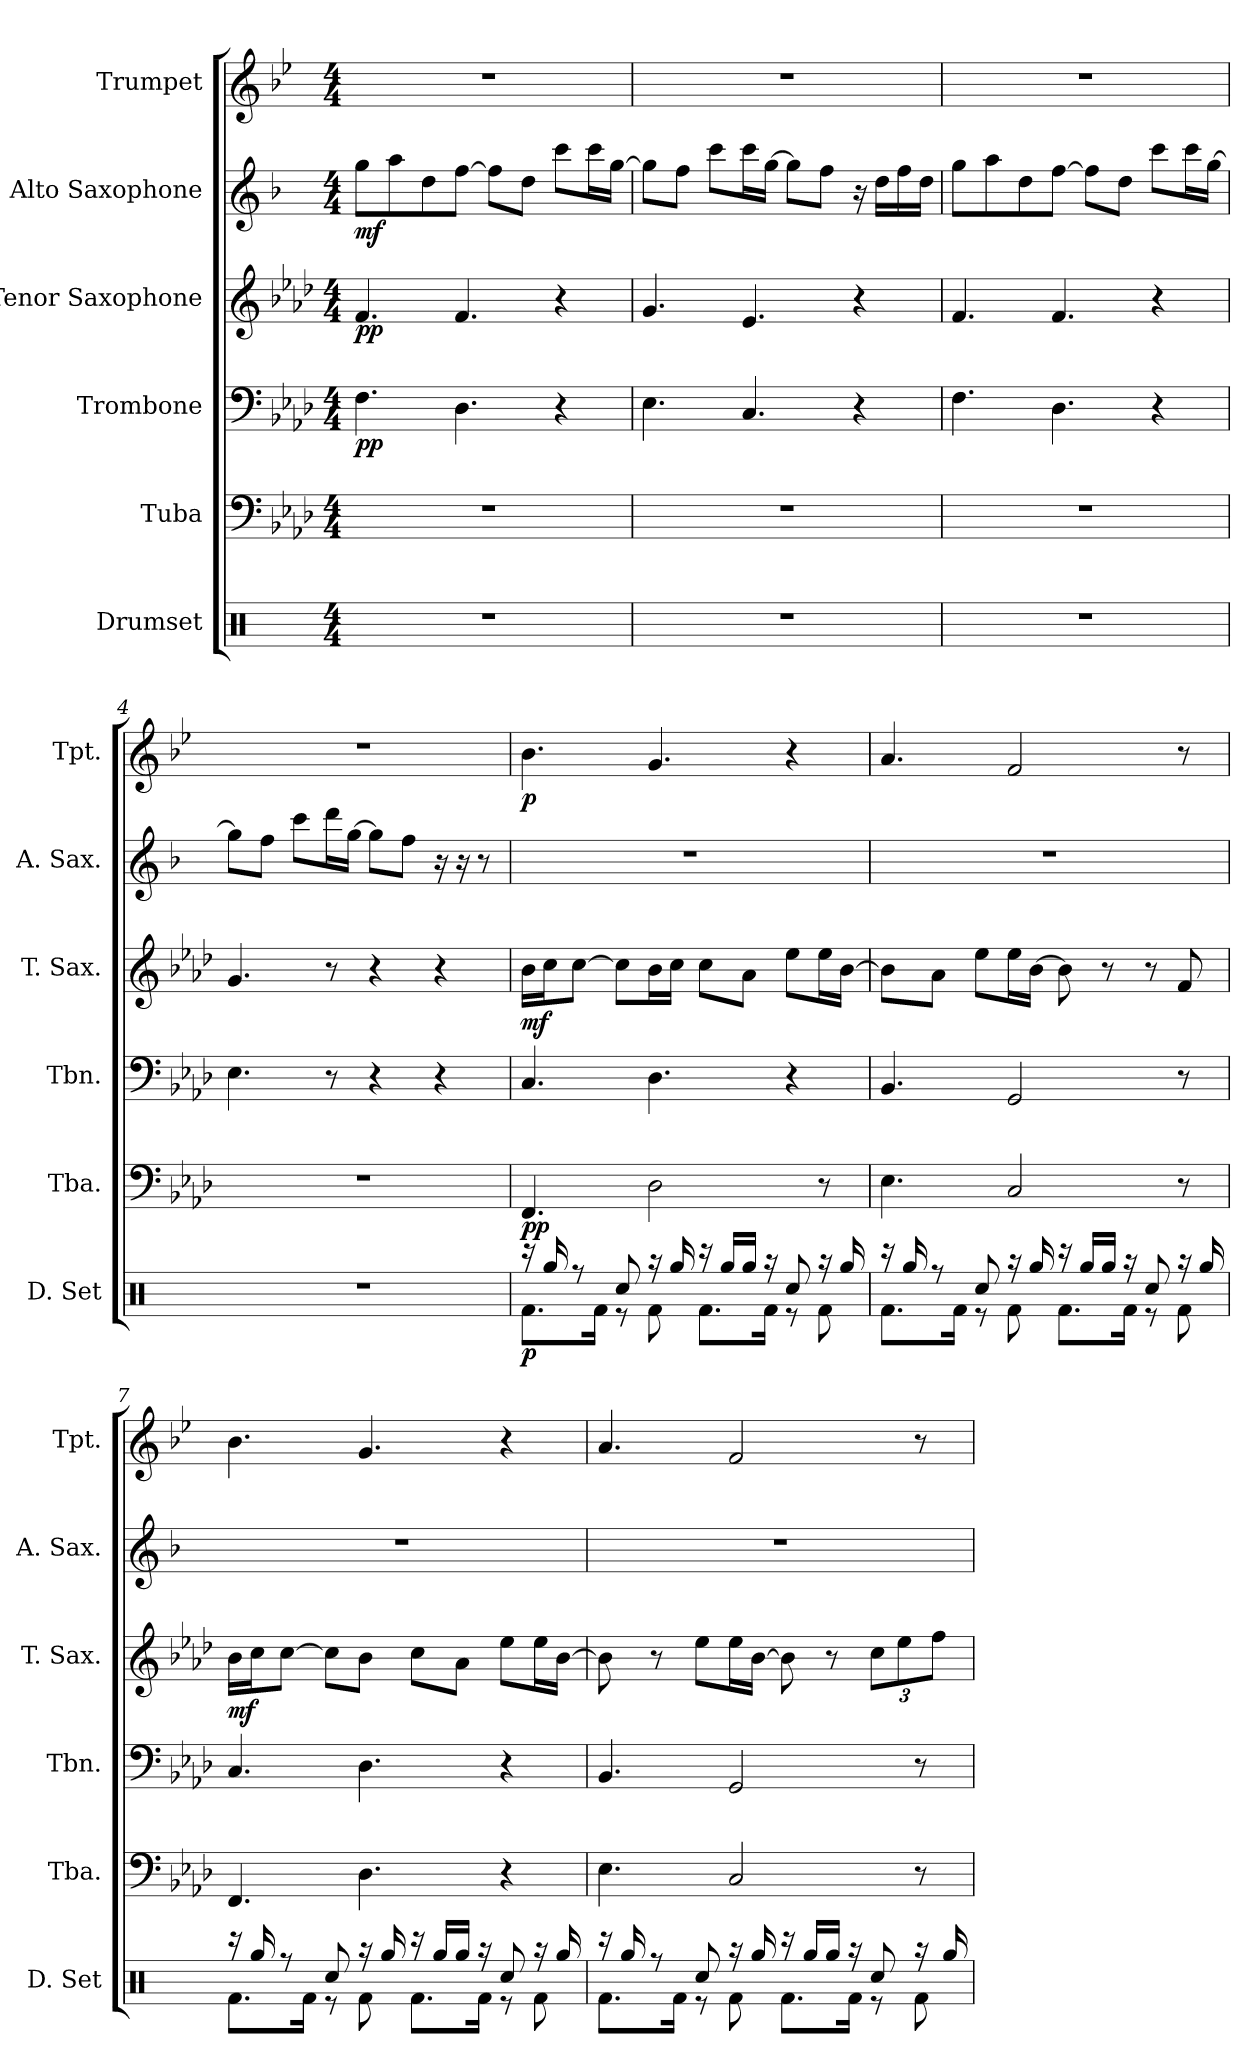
**kern	**dynam	**kern	**dynam	**kern	**dynam	**kern	**dynam	**kern	**dynam	**kern	**dynam
*part6	*part6	*part5	*part5	*part4	*part4	*part3	*part3	*part2	*part2	*part1	*part1
*staff6	*staff6	*staff5	*staff5	*staff4	*staff4	*staff3	*staff3	*staff2	*staff2	*staff1	*staff1
*I"Drumset	*	*I"Tuba	*	*I"Trombone	*	*I"Tenor Saxophone	*	*I"Alto Saxophone	*	*I"Trumpet	*
*I'D. Set	*	*I'Tba.	*	*I'Tbn.	*	*I'T. Sax.	*	*I'A. Sax.	*	*I'Tpt.	*
*clefX	*	*clefF4	*	*clefF4	*	*clefG2	*	*clefG2	*	*clefG2	*
*	*	*	*	*	*	*ITrd8c14	*	*ITrd5c9	*	*ITrd1c2	*
*k[]	*	*k[b-e-a-d-]	*	*k[b-e-a-d-]	*	*k[b-e-a-d-]	*	*k[b-e-a-d-]	*	*k[b-e-a-d-]	*
*M4/4	*	*M4/4	*	*M4/4	*	*M4/4	*	*M4/4	*	*M4/4	*
*MM75	*	*MM75	*	*MM75	*	*MM75	*	*MM75	*	*MM75	*
=1	=1	=1	=1	=1	=1	=1	=1	=1	=1	=1	=1
!	!	!	!	!	!LO:DY:b	!	!LO:DY:b	!	!LO:DY:b	!	!
1r	.	1r	.	4.F\	pp	4.F/	pp	8b-\L	mf	1r	.
.	.	.	.	.	.	.	.	8cc\	.	.	.
.	.	.	.	.	.	.	.	8f\	.	.	.
.	.	.	.	4.D-\	.	4.F/	.	[8a-\J	.	.	.
.	.	.	.	.	.	.	.	8a-\L]	.	.	.
.	.	.	.	.	.	.	.	8f\J	.	.	.
.	.	.	.	4r	.	4r	.	8ee-\L	.	.	.
.	.	.	.	.	.	.	.	16ee-\L	.	.	.
.	.	.	.	.	.	.	.	[16b-\JJ	.	.	.
=2	=2	=2	=2	=2	=2	=2	=2	=2	=2	=2	=2
1r	.	1r	.	4.E-\	.	4.G/	.	8b-\L]	.	1r	.
.	.	.	.	.	.	.	.	8a-\J	.	.	.
.	.	.	.	.	.	.	.	8ee-\L	.	.	.
.	.	.	.	4.C/	.	4.E-/	.	16ee-\L	.	.	.
.	.	.	.	.	.	.	.	[16b-\JJ	.	.	.
.	.	.	.	.	.	.	.	8b-\L]	.	.	.
.	.	.	.	.	.	.	.	8a-\J	.	.	.
.	.	.	.	4r	.	4r	.	16r	.	.	.
.	.	.	.	.	.	.	.	16f\LL	.	.	.
.	.	.	.	.	.	.	.	16a-\	.	.	.
.	.	.	.	.	.	.	.	16f\JJ	.	.	.
=3	=3	=3	=3	=3	=3	=3	=3	=3	=3	=3	=3
1r	.	1r	.	4.F\	.	4.F/	.	8b-\L	.	1r	.
.	.	.	.	.	.	.	.	8cc\	.	.	.
.	.	.	.	.	.	.	.	8f\	.	.	.
.	.	.	.	4.D-\	.	4.F/	.	[8a-\J	.	.	.
.	.	.	.	.	.	.	.	8a-\L]	.	.	.
.	.	.	.	.	.	.	.	8f\J	.	.	.
.	.	.	.	4r	.	4r	.	8ee-\L	.	.	.
.	.	.	.	.	.	.	.	16ee-\L	.	.	.
.	.	.	.	.	.	.	.	[16b-\JJ	.	.	.
!!LO:PB:g=z
=4	=4	=4	=4	=4	=4	=4	=4	=4	=4	=4	=4
1r	.	1r	.	4.E-\	.	4.G/	.	8b-\L]	.	1r	.
.	.	.	.	.	.	.	.	8a-\J	.	.	.
.	.	.	.	.	.	.	.	8ee-\L	.	.	.
.	.	.	.	8r	.	8r	.	16ff\L	.	.	.
.	.	.	.	.	.	.	.	[16b-\JJ	.	.	.
.	.	.	.	4r	.	4r	.	8b-\L]	.	.	.
.	.	.	.	.	.	.	.	8a-\J	.	.	.
.	.	.	.	4r	.	4r	.	16r	.	.	.
.	.	.	.	.	.	.	.	16r	.	.	.
.	.	.	.	.	.	.	.	8r	.	.	.
=5	=5	=5	=5	=5	=5	=5	=5	=5	=5	=5	=5
*^	*	*	*	*	*	*	*	*	*	*	*
!	!	!LO:DY:b	!	!LO:DY:b	!	!	!	!LO:DY:b	!	!	!	!LO:DY:b
16r	8.Rf\L	p	4.FF/	pp	4.C/	.	16B-\LL	mf	1r	.	4.a-\	p
16Rgg/	.	.	.	.	.	.	16c\J	.	.	.	.	.
8r	.	.	.	.	.	.	[8c\J	.	.	.	.	.
.	16Rf\Jk	.	.	.	.	.	.	.	.	.	.	.
8Rcc/	8r	.	.	.	.	.	8c\L]	.	.	.	.	.
16r	8Rf\	.	2D-\	.	4.D-\	.	16B-\L	.	.	.	4.f/	.
16Rgg/	.	.	.	.	.	.	16c\JJ	.	.	.	.	.
16r	8.Rf\L	.	.	.	.	.	8c\L	.	.	.	.	.
16Rgg/LL	.	.	.	.	.	.	.	.	.	.	.	.
16Rgg/JJ	.	.	.	.	.	.	8A-\J	.	.	.	.	.
16r	16Rf\Jk	.	.	.	.	.	.	.	.	.	.	.
8Rcc/	8r	.	.	.	4r	.	8e-\L	.	.	.	4r	.
16r	8Rf\	.	8r	.	.	.	16e-\L	.	.	.	.	.
16Rgg/	.	.	.	.	.	.	[16B-\JJ	.	.	.	.	.
!!LO:LB:g=z
=6	=6	=6	=6	=6	=6	=6	=6	=6	=6	=6	=6	=6
16r	8.Rf\L	.	4.E-\	.	4.BB-/	.	8B-\L]	.	1r	.	4.g/	.
16Rgg/	.	.	.	.	.	.	.	.	.	.	.	.
8r	.	.	.	.	.	.	8A-\J	.	.	.	.	.
.	16Rf\Jk	.	.	.	.	.	.	.	.	.	.	.
8Rcc/	8r	.	.	.	.	.	8e-\L	.	.	.	.	.
16r	8Rf\	.	2C/	.	2GG/	.	16e-\L	.	.	.	2e-/	.
16Rgg/	.	.	.	.	.	.	[16B-\JJ	.	.	.	.	.
16r	8.Rf\L	.	.	.	.	.	8B-\]	.	.	.	.	.
16Rgg/LL	.	.	.	.	.	.	.	.	.	.	.	.
16Rgg/JJ	.	.	.	.	.	.	8r	.	.	.	.	.
16r	16Rf\Jk	.	.	.	.	.	.	.	.	.	.	.
8Rcc/	8r	.	.	.	.	.	8r	.	.	.	.	.
16r	8Rf\	.	8r	.	8r	.	8F/	.	.	.	8r	.
16Rgg/	.	.	.	.	.	.	.	.	.	.	.	.
=7	=7	=7	=7	=7	=7	=7	=7	=7	=7	=7	=7	=7
!	!	!	!	!	!	!	!	!LO:DY:b	!	!	!	!
16r	8.Rf\L	.	4.FF/	.	4.C/	.	16B-\LL	mf	1r	.	4.a-\	.
16Rgg/	.	.	.	.	.	.	16c\J	.	.	.	.	.
8r	.	.	.	.	.	.	[8c\J	.	.	.	.	.
.	16Rf\Jk	.	.	.	.	.	.	.	.	.	.	.
8Rcc/	8r	.	.	.	.	.	8c\L]	.	.	.	.	.
16r	8Rf\	.	4.D-\	.	4.D-\	.	8B-\J	.	.	.	4.f/	.
16Rgg/	.	.	.	.	.	.	.	.	.	.	.	.
16r	8.Rf\L	.	.	.	.	.	8c\L	.	.	.	.	.
16Rgg/LL	.	.	.	.	.	.	.	.	.	.	.	.
16Rgg/JJ	.	.	.	.	.	.	8A-\J	.	.	.	.	.
16r	16Rf\Jk	.	.	.	.	.	.	.	.	.	.	.
8Rcc/	8r	.	4r	.	4r	.	8e-\L	.	.	.	4r	.
16r	8Rf\	.	.	.	.	.	16e-\L	.	.	.	.	.
16Rgg/	.	.	.	.	.	.	[16B-\JJ	.	.	.	.	.
!!LO:PB:g=z
=8	=8	=8	=8	=8	=8	=8	=8	=8	=8	=8	=8	=8
16r	8.Rf\L	.	4.E-\	.	4.BB-/	.	8B-\]	.	1r	.	4.g/	.
16Rgg/	.	.	.	.	.	.	.	.	.	.	.	.
8r	.	.	.	.	.	.	8r	.	.	.	.	.
.	16Rf\Jk	.	.	.	.	.	.	.	.	.	.	.
8Rcc/	8r	.	.	.	.	.	8e-\L	.	.	.	.	.
16r	8Rf\	.	2C/	.	2GG/	.	16e-\L	.	.	.	2e-/	.
16Rgg/	.	.	.	.	.	.	[16B-\JJ	.	.	.	.	.
16r	8.Rf\L	.	.	.	.	.	8B-\]	.	.	.	.	.
16Rgg/LL	.	.	.	.	.	.	.	.	.	.	.	.
16Rgg/JJ	.	.	.	.	.	.	8r	.	.	.	.	.
16r	16Rf\Jk	.	.	.	.	.	.	.	.	.	.	.
*	*	*	*	*	*	*	*Xbrackettup	*	*	*	*	*
8Rcc/	8r	.	.	.	.	.	12c\L	.	.	.	.	.
.	.	.	.	.	.	.	12e-\	.	.	.	.	.
16r	8Rf\	.	8r	.	8r	.	.	.	.	.	8r	.
.	.	.	.	.	.	.	12f\J	.	.	.	.	.
16Rgg/	.	.	.	.	.	.	.	.	.	.	.	.
*v	*v	*	*	*	*	*	*	*	*	*	*	*
=	=	=	=	=	=	=	=	=	=	=	=
*-	*-	*-	*-	*-	*-	*-	*-	*-	*-	*-	*-
